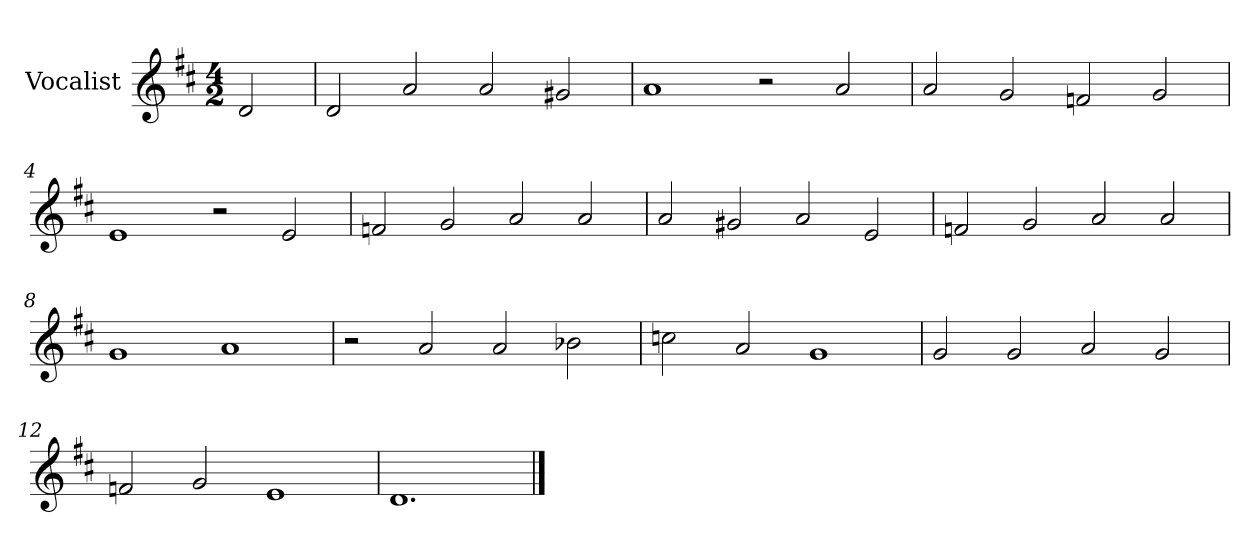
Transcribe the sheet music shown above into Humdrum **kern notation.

**kern
*part1
*staff1
*I"Vocalist
*k[f#c#]
*D:
*M4/2
=
2d
=1
2d
2a
2a
2g#X
=2
1a
2r
2a
=3
2a
2g
2fn
2g
=4
1e
2r
2e
=5
2fn
2g
2a
2a
=6
2a
2g#X
2a
2e
=7
2fn
2g
2a
2a
=8
1g
1a
=9
2r
2a
2a
2b-X
=10
2ccn
2a
1g
=11
2g
2g
2a
2g
=12
2fn
2g
1e
=13
1.d
==
*-
